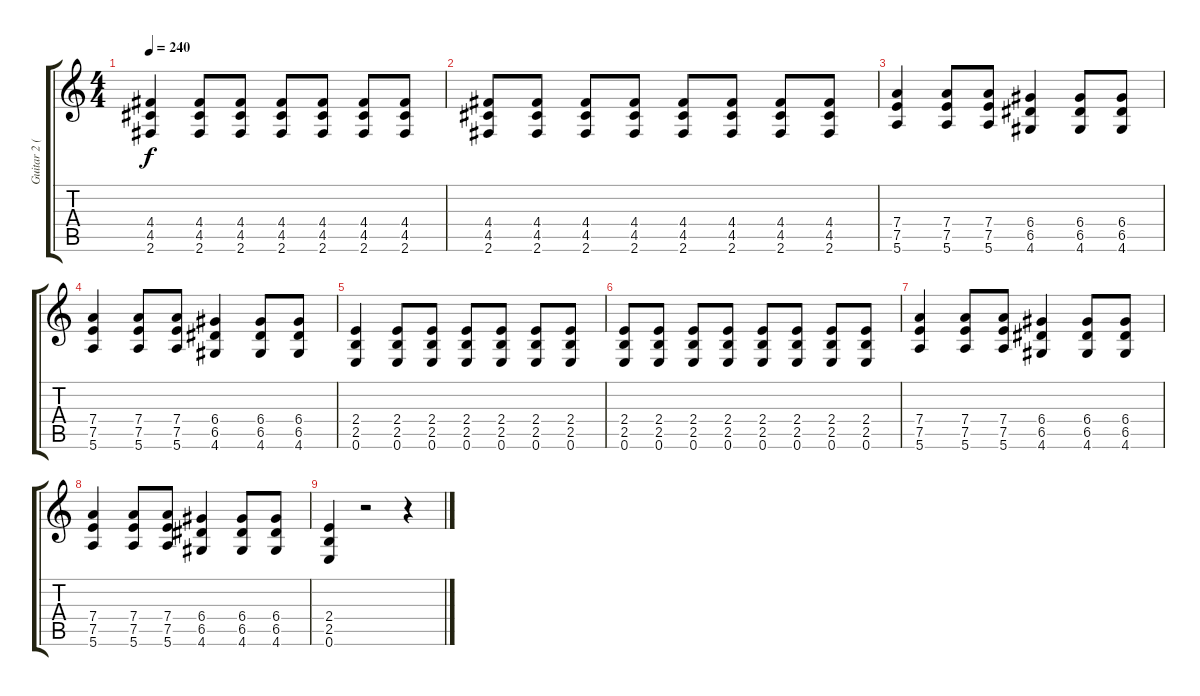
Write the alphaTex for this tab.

\track ("Guitar 2 (Terrence)" "Guitar 2 (") {instrument distortionguitar}
\staff {score tabs}
\tuning (E4 B3 G3 D3 A2 E2) {hide}
\ts (4 4)
\tempo 240
\clef g2
\ks c
(4.4 4.5 2.6).4{dy f} (4.4 4.5 2.6).8 (4.4 4.5 2.6).8 (4.4 4.5 2.6).8 (4.4 4.5 2.6).8 (4.4 4.5 2.6).8 (4.4 4.5 2.6).8 |
(4.4 4.5 2.6).8 (4.4 4.5 2.6).8 (4.4 4.5 2.6).8 (4.4 4.5 2.6).8 (4.4 4.5 2.6).8 (4.4 4.5 2.6).8 (4.4 4.5 2.6).8 (4.4 4.5 2.6).8 |
(7.4 7.5 5.6).4 (7.4 7.5 5.6).8 (7.4 7.5 5.6).8 (6.4 6.5 4.6).4 (6.4 6.5 4.6).8 (6.4 6.5 4.6).8 |
(7.4 7.5 5.6).4 (7.4 7.5 5.6).8 (7.4 7.5 5.6).8 (6.4 6.5 4.6).4 (6.4 6.5 4.6).8 (6.4 6.5 4.6).8 |
(2.4 2.5 0.6).4 (2.4 2.5 0.6).8 (2.4 2.5 0.6).8 (2.4 2.5 0.6).8 (2.4 2.5 0.6).8 (2.4 2.5 0.6).8 (2.4 2.5 0.6).8 |
(2.4 2.5 0.6).8 (2.4 2.5 0.6).8 (2.4 2.5 0.6).8 (2.4 2.5 0.6).8 (2.4 2.5 0.6).8 (2.4 2.5 0.6).8 (2.4 2.5 0.6).8 (2.4 2.5 0.6).8 |
(7.4 7.5 5.6).4 (7.4 7.5 5.6).8 (7.4 7.5 5.6).8 (6.4 6.5 4.6).4 (6.4 6.5 4.6).8 (6.4 6.5 4.6).8 |
(7.4 7.5 5.6).4 (7.4 7.5 5.6).8 (7.4 7.5 5.6).8 (6.4 6.5 4.6).4 (6.4 6.5 4.6).8 (6.4 6.5 4.6).8 |
(2.4 2.5 0.6).4 r.2 r.4
